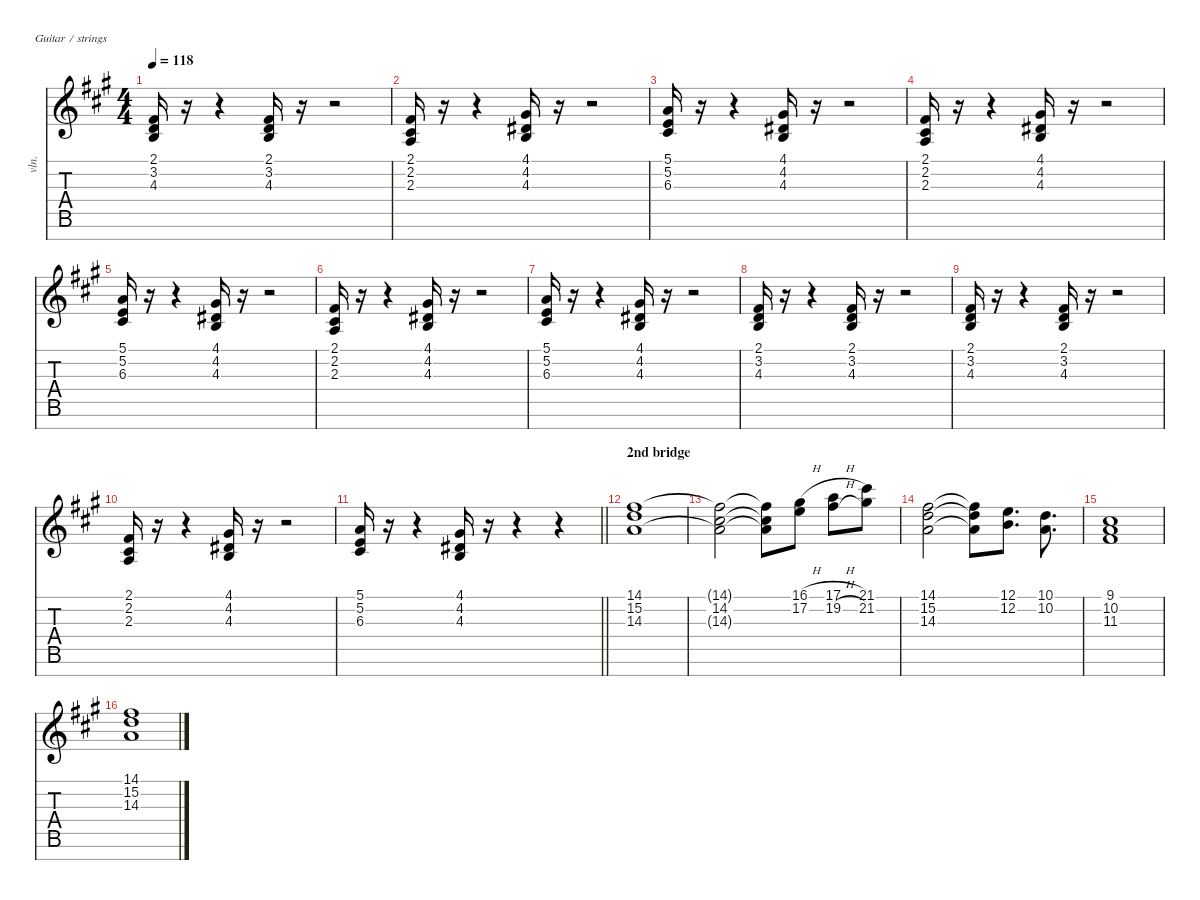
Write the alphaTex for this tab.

\defaultSystemsLayout 4
\hideDynamics
\bracketExtendMode nobrackets
\otherSystemsTrackNameOrientation horizontal
\track ("leading strings" "vln.") {instrument stringensemble2}
\staff {score tabs}
\tuning (E4 B3 G3 D3 A2 E2 B1)
\ts (4 4)
\tempo 118
\clef g2
\ks f#minor
(2.1{acc #} 3.2{acc forcenatural} 4.3{acc forcenatural}).16{dy f} r.16 r.4 (2.1{acc #} 3.2{acc forcenatural} 4.3{acc forcenatural}).16 r.16 r.2 |
(2.1{acc #} 2.2{acc #} 2.3{acc forcenatural}).16 r.16 r.4 (4.1{acc #} 4.2{acc #} 4.3{acc forcenatural}).16 r.16 r.2 |
(5.1{acc forcenatural} 5.2{acc forcenatural} 6.3{acc #}).16 r.16 r.4 (4.1{acc #} 4.2{acc #} 4.3{acc forcenatural}).16 r.16 r.2 |
(2.1{acc #} 2.2{acc #} 2.3{acc forcenatural}).16 r.16 r.4 (4.1{acc #} 4.2{acc #} 4.3{acc forcenatural}).16 r.16 r.2 |
(5.1{acc forcenatural} 5.2{acc forcenatural} 6.3{acc #}).16 r.16 r.4 (4.1{acc #} 4.2{acc #} 4.3{acc forcenatural}).16 r.16 r.2 |
(2.1{acc #} 2.2{acc #} 2.3{acc forcenatural}).16 r.16 r.4 (4.1{acc #} 4.2{acc #} 4.3{acc forcenatural}).16 r.16 r.2 |
(5.1{acc forcenatural} 5.2{acc forcenatural} 6.3{acc #}).16 r.16 r.4 (4.1{acc #} 4.2{acc #} 4.3{acc forcenatural}).16 r.16 r.2 |
(2.1{acc #} 3.2{acc forcenatural} 4.3{acc forcenatural}).16 r.16 r.4 (2.1{acc #} 3.2{acc forcenatural} 4.3{acc forcenatural}).16 r.16 r.2 |
(2.1{acc #} 3.2{acc forcenatural} 4.3{acc forcenatural}).16 r.16 r.4 (2.1{acc #} 3.2{acc forcenatural} 4.3{acc forcenatural}).16 r.16 r.2 |
(2.1{acc #} 2.2{acc #} 2.3{acc forcenatural}).16 r.16 r.4 (4.1{acc #} 4.2{acc #} 4.3{acc forcenatural}).16 r.16 r.2 |
\barLineRight lightlight
(5.1{acc forcenatural} 5.2{acc forcenatural} 6.3{acc #}).16 r.16 r.4 (4.1{acc #} 4.2{acc #} 4.3{acc forcenatural}).16 r.16 r.4 r.4 |
\section ("" "2nd bridge")
(14.1{acc #} 15.2{acc forcenatural} 14.3{acc forcenatural}).1{dy mf} |
(14.1{t acc #} 14.2{acc #} 14.3{t acc forcenatural}).2{dy f} (14.1{t acc #} 14.2{t acc #} 14.3{t acc forcenatural}).8 (16.1{h acc #} 17.2{acc forcenatural}).8{dy mf} (17.1{h acc forcenatural} 19.2{h acc #}).8 (21.1{acc #} 21.2{acc #}).8{dy f} |
(14.1{acc #} 15.2{acc forcenatural} 14.3{acc forcenatural}).2{dy mf} (14.1{t acc #} 15.2{t acc forcenatural} 14.3{t acc forcenatural}).8{dy f} (12.1{acc forcenatural} 12.2{acc forcenatural}).8{d} (10.1{acc forcenatural} 10.2{acc forcenatural}).8{d dy mf} |
(9.1{acc #} 10.2{acc forcenatural} 11.3{acc #}).1 |
(14.1{acc #} 15.2{acc forcenatural} 14.3{acc forcenatural}).1
